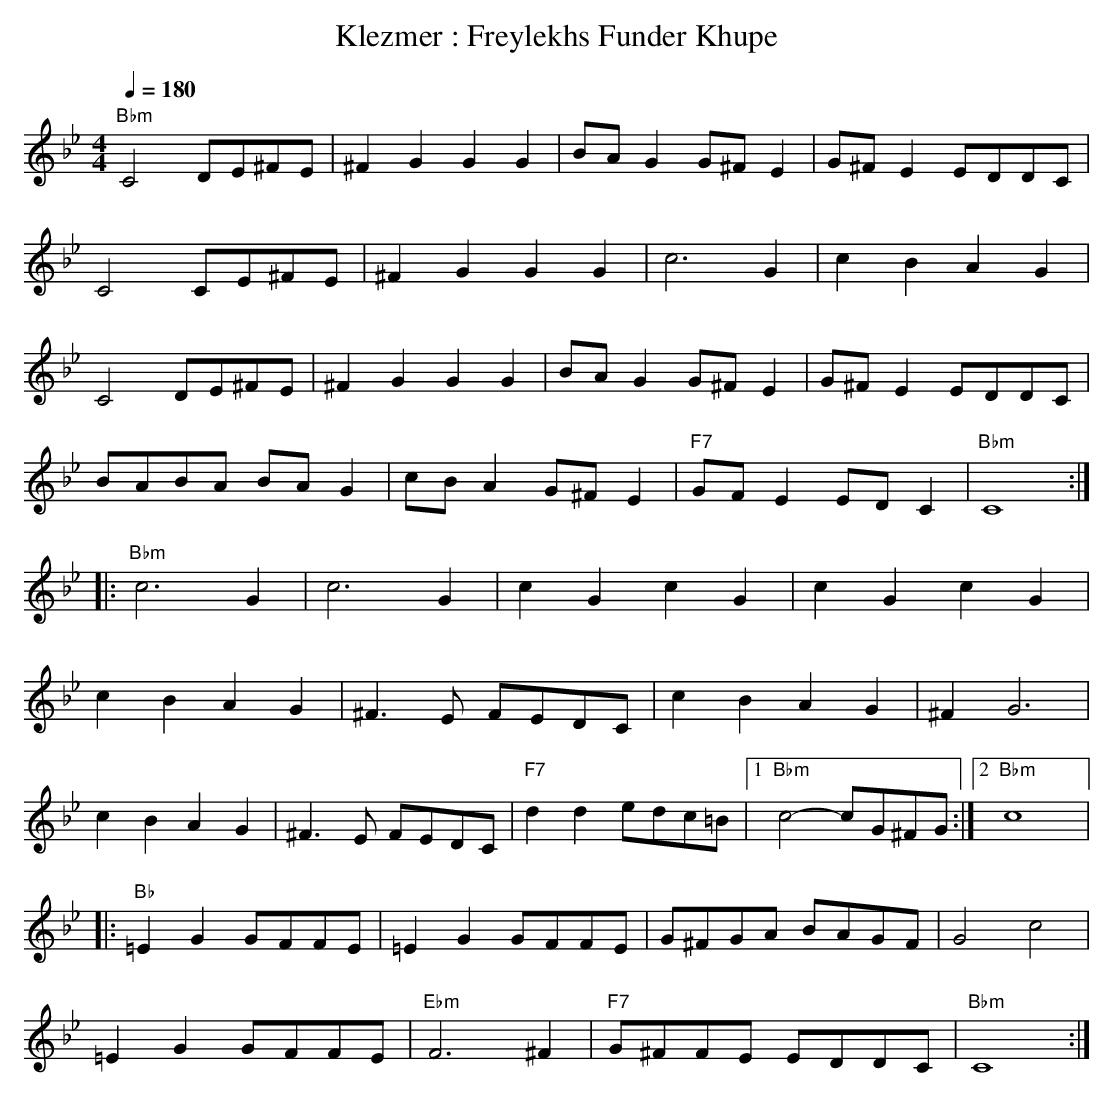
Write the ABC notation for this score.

X:1
T:Klezmer : Freylekhs Funder Khupe
M:4/4
L:1/8
Q:1/4=180
K:Gm
"Bbm"C4 DE^FE | ^F2 G2 G2 G2 | BA G2 G^F E2 | G^F E2 EDDC |
C4 CE^FE | ^F2 G2 G2 G2 | c6 G2 | c2 B2 A2 G2 |
C4 DE^FE | ^F2 G2 G2 G2 | BA G2 G^F E2 | G^F E2 EDDC |
BABA BA G2 | cB A2 G^F E2 | "F7"GF E2 ED C2 | "Bbm"C8 ::
"Bbm"c6 G2 | c6 G2 | c2 G2 c2 G2 | c2 G2 c2 G2 |
c2 B2 A2 G2 | ^F3 E FEDC | c2 B2 A2 G2 | ^F2 G6 |
c2 B2 A2 G2 | ^F3 E FEDC | "F7"d2 d2 edc=B |1 "Bbm"c4- cG^FG :|2 "Bbm"c8 |:
"Bb"=E2 G2 GFFE | =E2 G2 GFFE | G^FGA BAGF | G4 c4 |
=E2 G2 GFFE | "Ebm"F6 ^F2 | "F7"G^FFE EDDC | "Bbm"C8 :|
